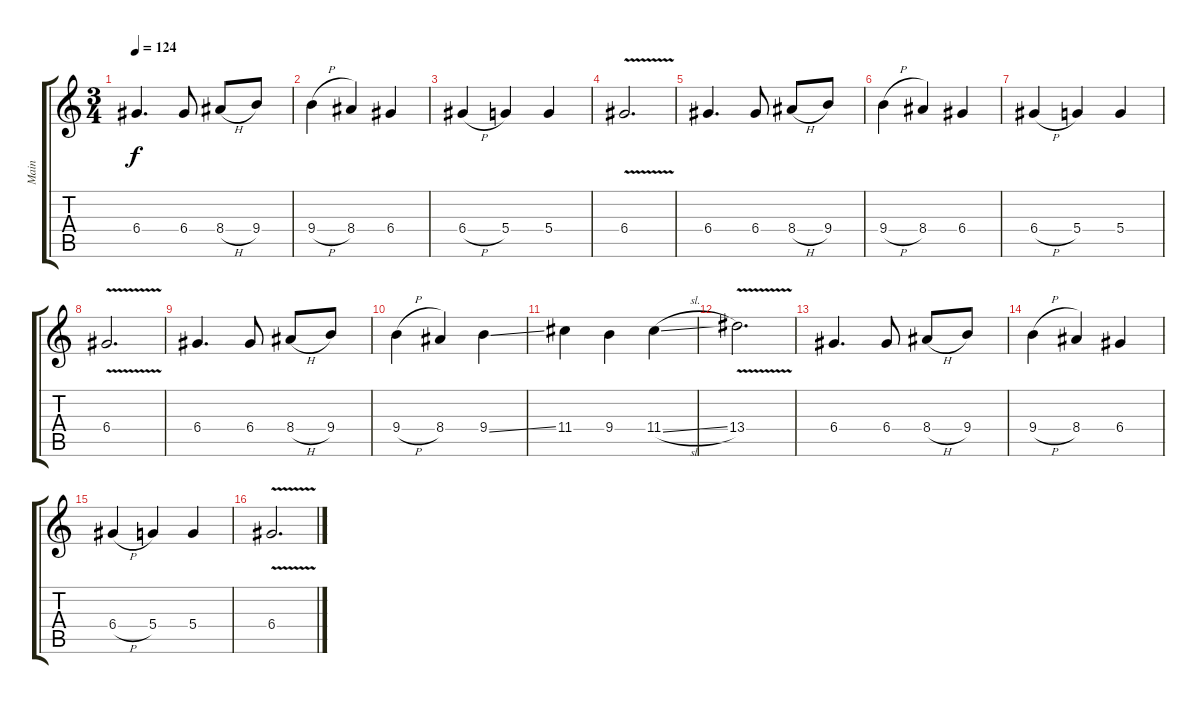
\track ("Main" "Main") {instrument acousticguitarsteel}
\staff {score tabs}
\tuning (E4 B3 G3 D3 A2 E2) {hide}
\ts (3 4)
\tempo 124
\clef g2
\ks c
6.4.4{d dy f} 6.4.8 8.4{h}.8 9.4.8 |
9.4{h}.4 8.4.4 6.4.4 |
6.4{h}.4 5.4.4 5.4.4 |
6.4{v}.2{d} |
6.4.4{d} 6.4.8 8.4{h}.8 9.4.8 |
9.4{h}.4 8.4.4 6.4.4 |
6.4{h}.4 5.4.4 5.4.4 |
6.4{v}.2{d} |
6.4.4{d} 6.4.8 8.4{h}.8 9.4.8 |
9.4{h}.4 8.4.4 9.4{ss}.4 |
11.4.4 9.4.4 11.4{sl}.4 |
13.4{v}.2{d} |
6.4.4{d} 6.4.8 8.4{h}.8 9.4.8 |
9.4{h}.4 8.4.4 6.4.4 |
6.4{h}.4 5.4.4 5.4.4 |
6.4{v}.2{d}
